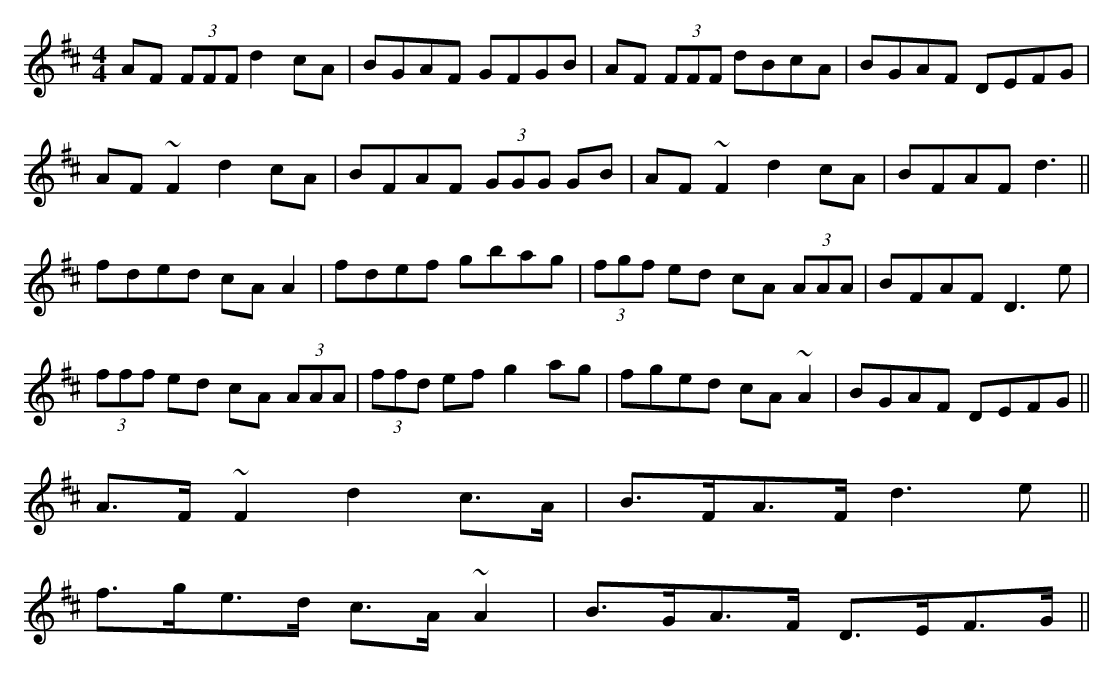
X:1
M:4/4
K:D
AF (3FFF d2 cA|BGAF GFGB|AF (3FFF dBcA|BGAF DEFG|
AF ~F2 d2 cA|BFAF (3GGG GB|AF ~F2 d2 cA|BFAF d3||
fded cA A2|fdef gbag|(3fgf ed cA (3AAA|BFAF D3 e|
(3fff ed cA (3AAA|(3ffd ef g2 ag|fged cA ~A2|BGAF DEFG||
A>F ~F2 d2 c>A|B>FA>F d3 e||
f>ge>d c>A ~A2|B>GA>F D>EF>G||
